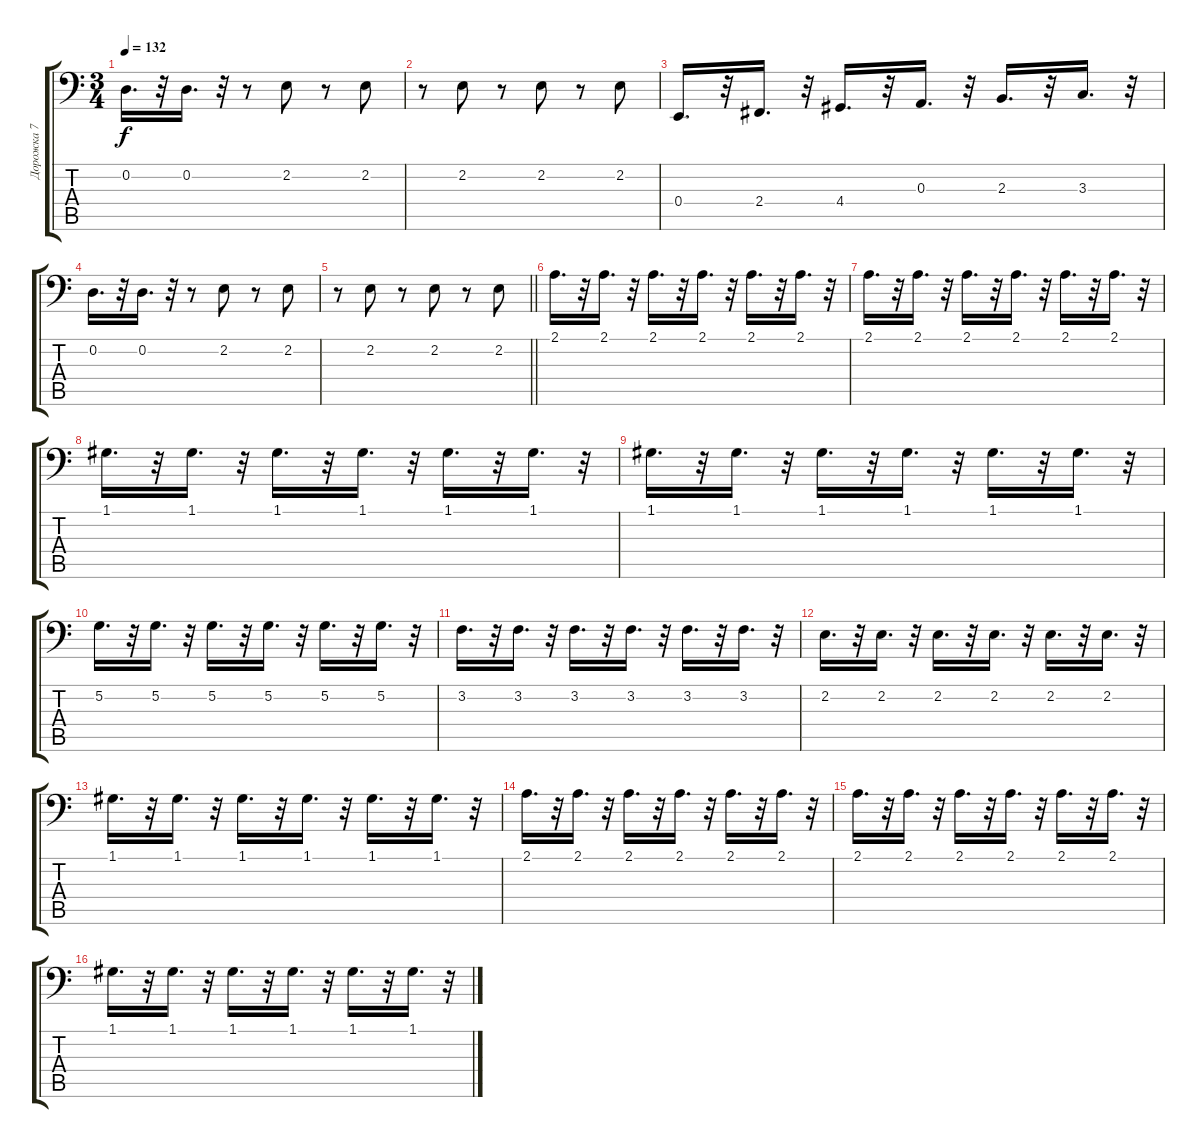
\track ("Дорожка 7" "Дорожка 7") {instrument electricbassfinger}
\staff {score tabs}
\tuning (G2 D2 A1 E1 B0 G0) {hide}
\ts (3 4)
\tempo 132
\clef f4
\ks c
0.2.16{d dy f} r.32 0.2.16{d} r.32 r.8 2.2.8 r.8 2.2.8 |
r.8 2.2.8 r.8 2.2.8 r.8 2.2.8 |
0.4.16{d} r.32 2.4.16{d} r.32 4.4.16{d} r.32 0.3.16{d} r.32 2.3.16{d} r.32 3.3.16{d} r.32 |
0.2.16{d} r.32 0.2.16{d} r.32 r.8 2.2.8 r.8 2.2.8 |
\barLineRight lightlight
r.8 2.2.8 r.8 2.2.8 r.8 2.2.8 |
\section ("" "")
2.1.16{d} r.32 2.1.16{d} r.32 2.1.16{d} r.32 2.1.16{d} r.32 2.1.16{d} r.32 2.1.16{d} r.32 |
2.1.16{d} r.32 2.1.16{d} r.32 2.1.16{d} r.32 2.1.16{d} r.32 2.1.16{d} r.32 2.1.16{d} r.32 |
1.1.16{d} r.32 1.1.16{d} r.32 1.1.16{d} r.32 1.1.16{d} r.32 1.1.16{d} r.32 1.1.16{d} r.32 |
1.1.16{d} r.32 1.1.16{d} r.32 1.1.16{d} r.32 1.1.16{d} r.32 1.1.16{d} r.32 1.1.16{d} r.32 |
5.2.16{d} r.32 5.2.16{d} r.32 5.2.16{d} r.32 5.2.16{d} r.32 5.2.16{d} r.32 5.2.16{d} r.32 |
3.2.16{d} r.32 3.2.16{d} r.32 3.2.16{d} r.32 3.2.16{d} r.32 3.2.16{d} r.32 3.2.16{d} r.32 |
2.2.16{d} r.32 2.2.16{d} r.32 2.2.16{d} r.32 2.2.16{d} r.32 2.2.16{d} r.32 2.2.16{d} r.32 |
1.1.16{d} r.32 1.1.16{d} r.32 1.1.16{d} r.32 1.1.16{d} r.32 1.1.16{d} r.32 1.1.16{d} r.32 |
2.1.16{d} r.32 2.1.16{d} r.32 2.1.16{d} r.32 2.1.16{d} r.32 2.1.16{d} r.32 2.1.16{d} r.32 |
2.1.16{d} r.32 2.1.16{d} r.32 2.1.16{d} r.32 2.1.16{d} r.32 2.1.16{d} r.32 2.1.16{d} r.32 |
1.1.16{d} r.32 1.1.16{d} r.32 1.1.16{d} r.32 1.1.16{d} r.32 1.1.16{d} r.32 1.1.16{d} r.32
